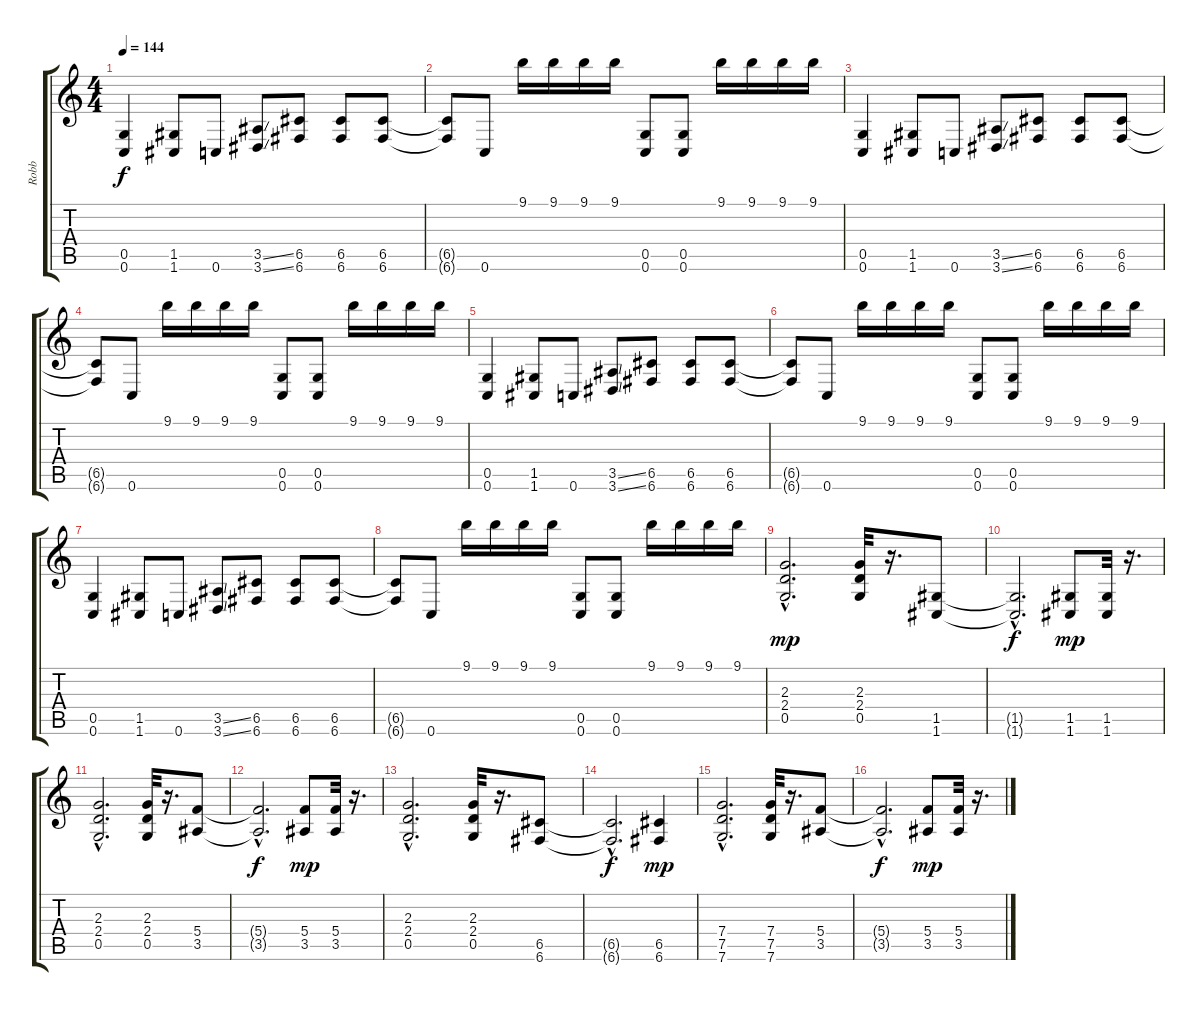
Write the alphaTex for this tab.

\track ("Robb" "Robb") {instrument distortionguitar}
\staff {score tabs}
\tuning (D4 A3 F3 C3 G2 C2) {hide}
\ts (4 4)
\tempo 144
\clef g2
\ks c
(0.5 0.6).4{dy f} (1.5 1.6).8 0.6.8 (3.5{ss} 3.6{ss}).8 (6.5 6.6).8 (6.5 6.6).8 (6.5 6.6).8 |
(6.5{t} 6.6{t}).8 0.6.8 9.1.16 9.1.16 9.1.16 9.1.16 (0.5 0.6).8 (0.5 0.6).8 9.1.16 9.1.16 9.1.16 9.1.16 |
(0.5 0.6).4 (1.5 1.6).8 0.6.8 (3.5{ss} 3.6{ss}).8 (6.5 6.6).8 (6.5 6.6).8 (6.5 6.6).8 |
(6.5{t} 6.6{t}).8 0.6.8 9.1.16 9.1.16 9.1.16 9.1.16 (0.5 0.6).8 (0.5 0.6).8 9.1.16 9.1.16 9.1.16 9.1.16 |
(0.5 0.6).4 (1.5 1.6).8 0.6.8 (3.5{ss} 3.6{ss}).8 (6.5 6.6).8 (6.5 6.6).8 (6.5 6.6).8 |
(6.5{t} 6.6{t}).8 0.6.8 9.1.16 9.1.16 9.1.16 9.1.16 (0.5 0.6).8 (0.5 0.6).8 9.1.16 9.1.16 9.1.16 9.1.16 |
(0.5 0.6).4 (1.5 1.6).8 0.6.8 (3.5{ss} 3.6{ss}).8 (6.5 6.6).8 (6.5 6.6).8 (6.5 6.6).8 |
(6.5{t} 6.6{t}).8 0.6.8 9.1.16 9.1.16 9.1.16 9.1.16 (0.5 0.6).8 (0.5 0.6).8 9.1.16 9.1.16 9.1.16 9.1.16 |
(2.3{hac} 2.4{hac} 0.5{hac}).2{d dy mp} (2.3 2.4 0.5).32 r.16{d} (1.5 1.6).8 |
(1.5{hac t} 1.6{hac t}).2{d dy f} (1.5 1.6).8{dy mp} (1.5 1.6).32 r.16{d} |
(2.3{hac} 2.4{hac} 0.5{hac}).2{d} (2.3 2.4 0.5).32 r.16{d} (5.4 3.5).8 |
(5.4{hac t} 3.5{hac t}).2{d dy f} (5.4 3.5).8{dy mp} (5.4 3.5).32 r.16{d} |
(2.3{hac} 2.4{hac} 0.5{hac}).2{d} (2.3 2.4 0.5).32 r.16{d} (6.5 6.6).8 |
(6.5{hac t} 6.6{hac t}).2{d dy f} (6.5 6.6).4{dy mp} |
(7.4{hac} 7.5{hac} 7.6{hac}).2{d} (7.4 7.5 7.6).32 r.16{d} (5.4 3.5).8 |
(5.4{hac t} 3.5{hac t}).2{d dy f} (5.4 3.5).8{dy mp} (5.4 3.5).32 r.16{d}
